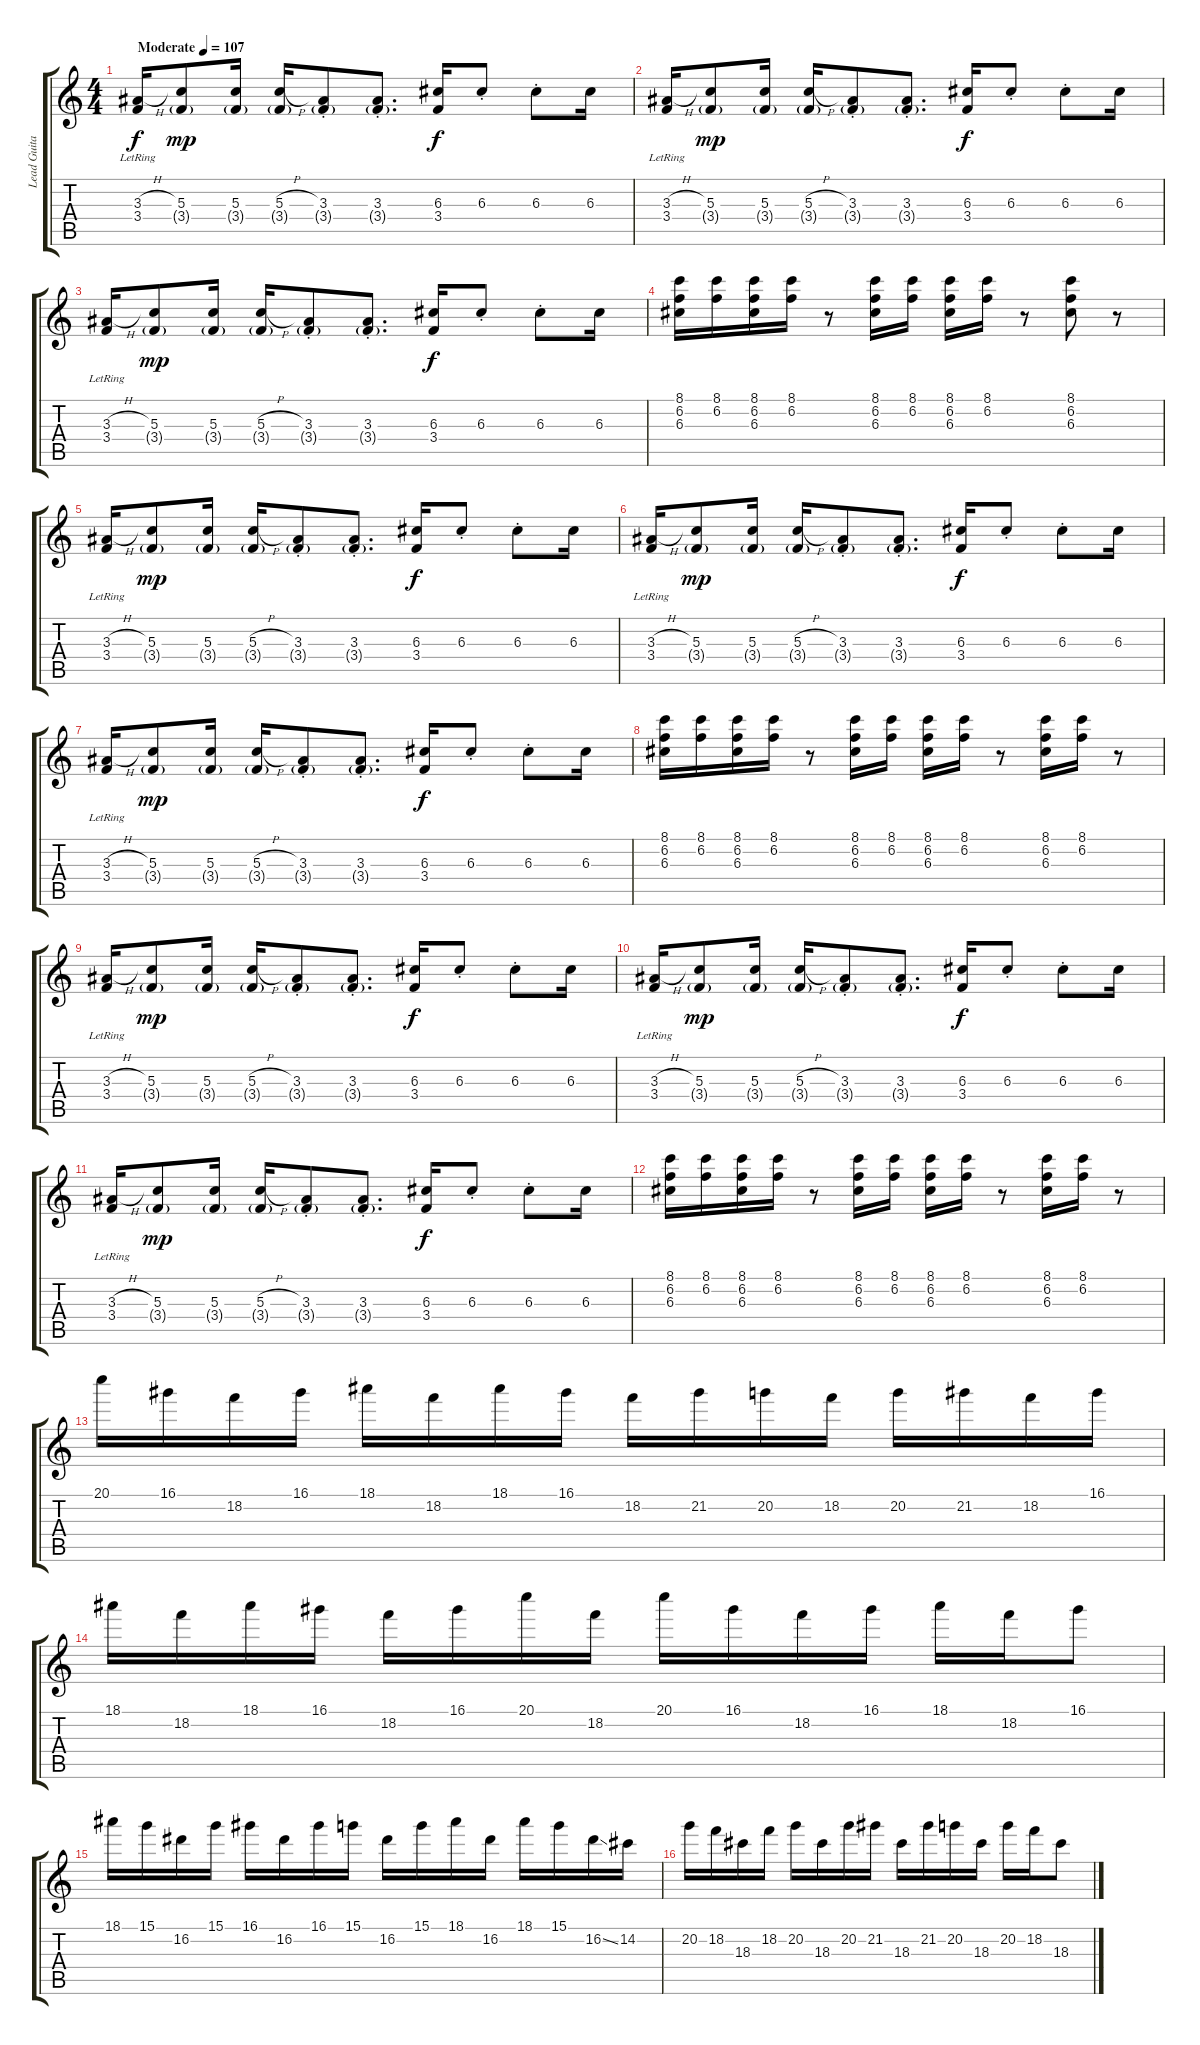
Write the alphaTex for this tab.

\track ("Lead Guitar" "Lead Guita") {instrument distortionguitar}
\staff {score tabs}
\tuning (E4 B3 G3 D3 A2 E2) {hide}
\ts (4 4)
\tempo (107 "Moderate")
\clef g2
\ks c
(3.3{h} 3.4{lr}).16{dy f instrument distortionguitar} (5.3 3.4{g}).8{dy mp} (5.3 3.4{g}).16 (5.3{h} 3.4{g}).16 (3.3{st} 3.4{g st}).8 (3.3{st} 3.4{g st}).8{d} (6.3 3.4).16{dy f} 6.3{st}.8 6.3{st}.8 6.3.16 |
(3.3{h} 3.4{lr}).16 (5.3 3.4{g}).8{dy mp} (5.3 3.4{g}).16 (5.3{h} 3.4{g}).16 (3.3{st} 3.4{g st}).8 (3.3{st} 3.4{g st}).8{d} (6.3 3.4).16{dy f} 6.3{st}.8 6.3{st}.8 6.3.16 |
(3.3{h} 3.4{lr}).16 (5.3 3.4{g}).8{dy mp} (5.3 3.4{g}).16 (5.3{h} 3.4{g}).16 (3.3{st} 3.4{g st}).8 (3.3{st} 3.4{g st}).8{d} (6.3 3.4).16{dy f} 6.3{st}.8 6.3{st}.8 6.3.16 |
(8.1 6.2 6.3).16 (8.1 6.2).16 (8.1 6.2 6.3).16 (8.1 6.2).16 r.8 (8.1 6.2 6.3).16 (8.1 6.2).16 (8.1 6.2 6.3).16 (8.1 6.2).16 r.8 (8.1 6.2 6.3).8 r.8 |
(3.3{h} 3.4{lr}).16 (5.3 3.4{g}).8{dy mp} (5.3 3.4{g}).16 (5.3{h} 3.4{g}).16 (3.3{st} 3.4{g st}).8 (3.3{st} 3.4{g st}).8{d} (6.3 3.4).16{dy f} 6.3{st}.8 6.3{st}.8 6.3.16 |
(3.3{h} 3.4{lr}).16 (5.3 3.4{g}).8{dy mp} (5.3 3.4{g}).16 (5.3{h} 3.4{g}).16 (3.3{st} 3.4{g st}).8 (3.3{st} 3.4{g st}).8{d} (6.3 3.4).16{dy f} 6.3{st}.8 6.3{st}.8 6.3.16 |
(3.3{h} 3.4{lr}).16 (5.3 3.4{g}).8{dy mp} (5.3 3.4{g}).16 (5.3{h} 3.4{g}).16 (3.3{st} 3.4{g st}).8 (3.3{st} 3.4{g st}).8{d} (6.3 3.4).16{dy f} 6.3{st}.8 6.3{st}.8 6.3.16 |
(8.1 6.2 6.3).16 (8.1 6.2).16 (8.1 6.2 6.3).16 (8.1 6.2).16 r.8 (8.1 6.2 6.3).16 (8.1 6.2).16 (8.1 6.2 6.3).16 (8.1 6.2).16 r.8 (8.1 6.2 6.3).16 (8.1 6.2).16 r.8 |
(3.3{h} 3.4{lr}).16 (5.3 3.4{g}).8{dy mp} (5.3 3.4{g}).16 (5.3{h} 3.4{g}).16 (3.3{st} 3.4{g st}).8 (3.3{st} 3.4{g st}).8{d} (6.3 3.4).16{dy f} 6.3{st}.8 6.3{st}.8 6.3.16 |
(3.3{h} 3.4{lr}).16 (5.3 3.4{g}).8{dy mp} (5.3 3.4{g}).16 (5.3{h} 3.4{g}).16 (3.3{st} 3.4{g st}).8 (3.3{st} 3.4{g st}).8{d} (6.3 3.4).16{dy f} 6.3{st}.8 6.3{st}.8 6.3.16 |
(3.3{h} 3.4{lr}).16 (5.3 3.4{g}).8{dy mp} (5.3 3.4{g}).16 (5.3{h} 3.4{g}).16 (3.3{st} 3.4{g st}).8 (3.3{st} 3.4{g st}).8{d} (6.3 3.4).16{dy f} 6.3{st}.8 6.3{st}.8 6.3.16 |
(8.1 6.2 6.3).16 (8.1 6.2).16 (8.1 6.2 6.3).16 (8.1 6.2).16 r.8 (8.1 6.2 6.3).16 (8.1 6.2).16 (8.1 6.2 6.3).16 (8.1 6.2).16 r.8 (8.1 6.2 6.3).16 (8.1 6.2).16 r.8 |
20.1.16 16.1.16 18.2.16 16.1.16 18.1.16 18.2.16 18.1.16 16.1.16 18.2.16 21.2.16 20.2.16 18.2.16 20.2.16 21.2.16 18.2.16 16.1.16 |
18.1.16 18.2.16 18.1.16 16.1.16 18.2.16 16.1.16 20.1.16 18.2.16 20.1.16 16.1.16 18.2.16 16.1.16 18.1.16 18.2.16 16.1.8 |
18.1.16 15.1.16 16.2.16 15.1.16 16.1.16 16.2.16 16.1.16 15.1.16 16.2.16 15.1.16 18.1.16 16.2.16 18.1.16 15.1.16 16.2{ss}.16 14.2.16 |
20.2.16 18.2.16 18.3.16 18.2.16 20.2.16 18.3.16 20.2.16 21.2.16 18.3.16 21.2.16 20.2.16 18.3.16 20.2.16 18.2.16 18.3.8
